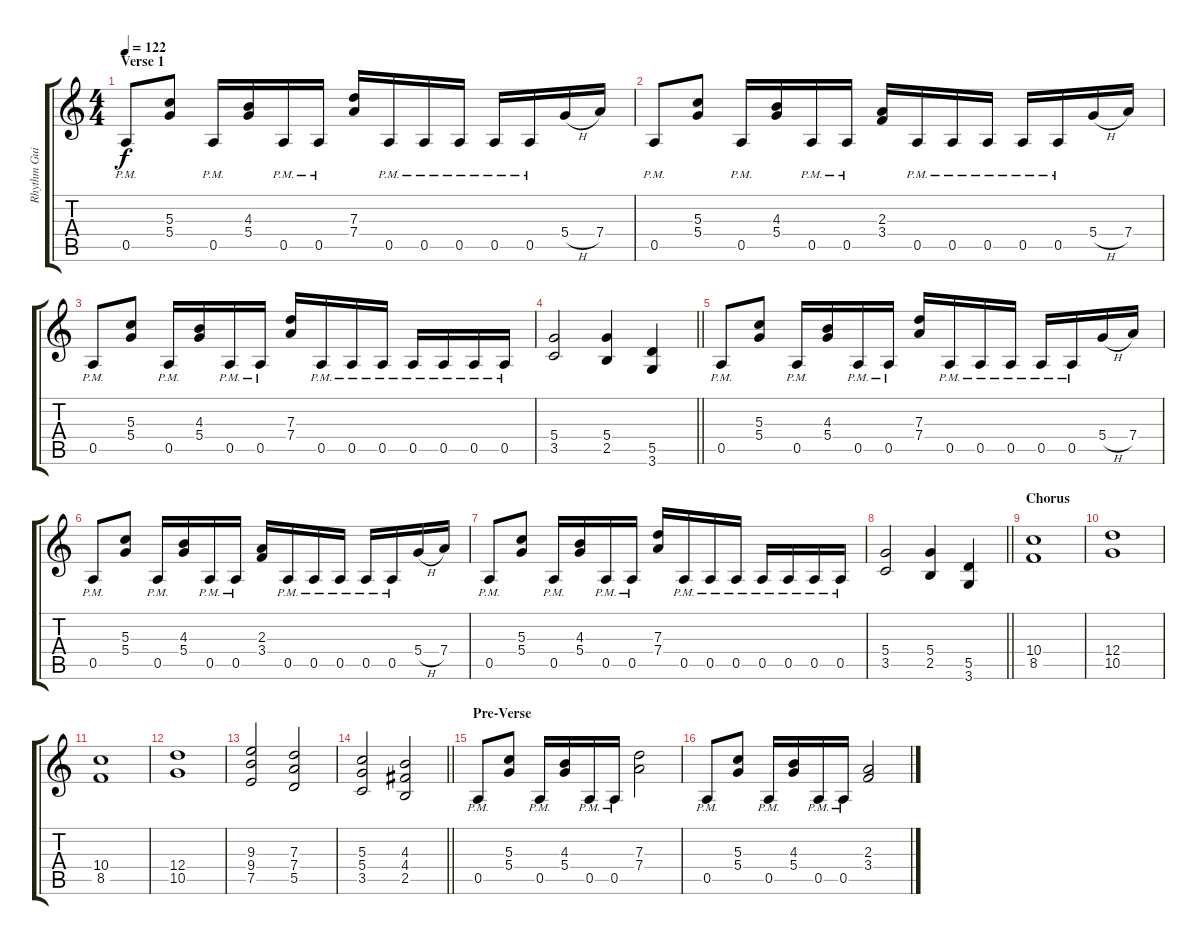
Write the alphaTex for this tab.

\track ("Rhythm Guitar" "Rhythm Gui") {instrument distortionguitar}
\staff {score tabs}
\tuning (E4 B3 G3 D3 A2 E2) {hide}
\ts (4 4)
\section ("" "Verse 1")
\tempo 122
\clef g2
\ks c
0.5{pm}.8{dy f} (5.3 5.4).8 0.5{pm}.16 (4.3 5.4).16 0.5{pm}.16 0.5{pm}.16 (7.3 7.4).16 0.5{pm}.16 0.5{pm}.16 0.5{pm}.16 0.5{pm}.16 0.5{pm}.16 5.4{h}.16 7.4.16 |
0.5{pm}.8 (5.3 5.4).8 0.5{pm}.16 (4.3 5.4).16 0.5{pm}.16 0.5{pm}.16 (2.3 3.4).16 0.5{pm}.16 0.5{pm}.16 0.5{pm}.16 0.5{pm}.16 0.5{pm}.16 5.4{h}.16 7.4.16 |
0.5{pm}.8 (5.3 5.4).8 0.5{pm}.16 (4.3 5.4).16 0.5{pm}.16 0.5{pm}.16 (7.3 7.4).16 0.5{pm}.16 0.5{pm}.16 0.5{pm}.16 0.5{pm}.16 0.5{pm}.16 0.5{pm}.16 0.5{pm}.16 |
\barLineRight lightlight
(5.4 3.5).2 (5.4 2.5).4 (5.5 3.6).4 |
0.5{pm}.8 (5.3 5.4).8 0.5{pm}.16 (4.3 5.4).16 0.5{pm}.16 0.5{pm}.16 (7.3 7.4).16 0.5{pm}.16 0.5{pm}.16 0.5{pm}.16 0.5{pm}.16 0.5{pm}.16 5.4{h}.16 7.4.16 |
0.5{pm}.8 (5.3 5.4).8 0.5{pm}.16 (4.3 5.4).16 0.5{pm}.16 0.5{pm}.16 (2.3 3.4).16 0.5{pm}.16 0.5{pm}.16 0.5{pm}.16 0.5{pm}.16 0.5{pm}.16 5.4{h}.16 7.4.16 |
0.5{pm}.8 (5.3 5.4).8 0.5{pm}.16 (4.3 5.4).16 0.5{pm}.16 0.5{pm}.16 (7.3 7.4).16 0.5{pm}.16 0.5{pm}.16 0.5{pm}.16 0.5{pm}.16 0.5{pm}.16 0.5{pm}.16 0.5{pm}.16 |
\barLineRight lightlight
(5.4 3.5).2 (5.4 2.5).4 (5.5 3.6).4 |
\section ("" "Chorus")
(10.4 8.5).1 |
(12.4 10.5).1 |
(10.4 8.5).1 |
(12.4 10.5).1 |
(9.3 9.4 7.5).2 (7.3 7.4 5.5).2 |
\barLineRight lightlight
(5.3 5.4 3.5).2 (4.3 4.4 2.5).2 |
\section ("" "Pre-Verse")
0.5{pm}.8 (5.3 5.4).8 0.5{pm}.16 (4.3 5.4).16 0.5{pm}.16 0.5{pm}.16 (7.3 7.4).2 |
0.5{pm}.8 (5.3 5.4).8 0.5{pm}.16 (4.3 5.4).16 0.5{pm}.16 0.5{pm}.16 (2.3 3.4).2
